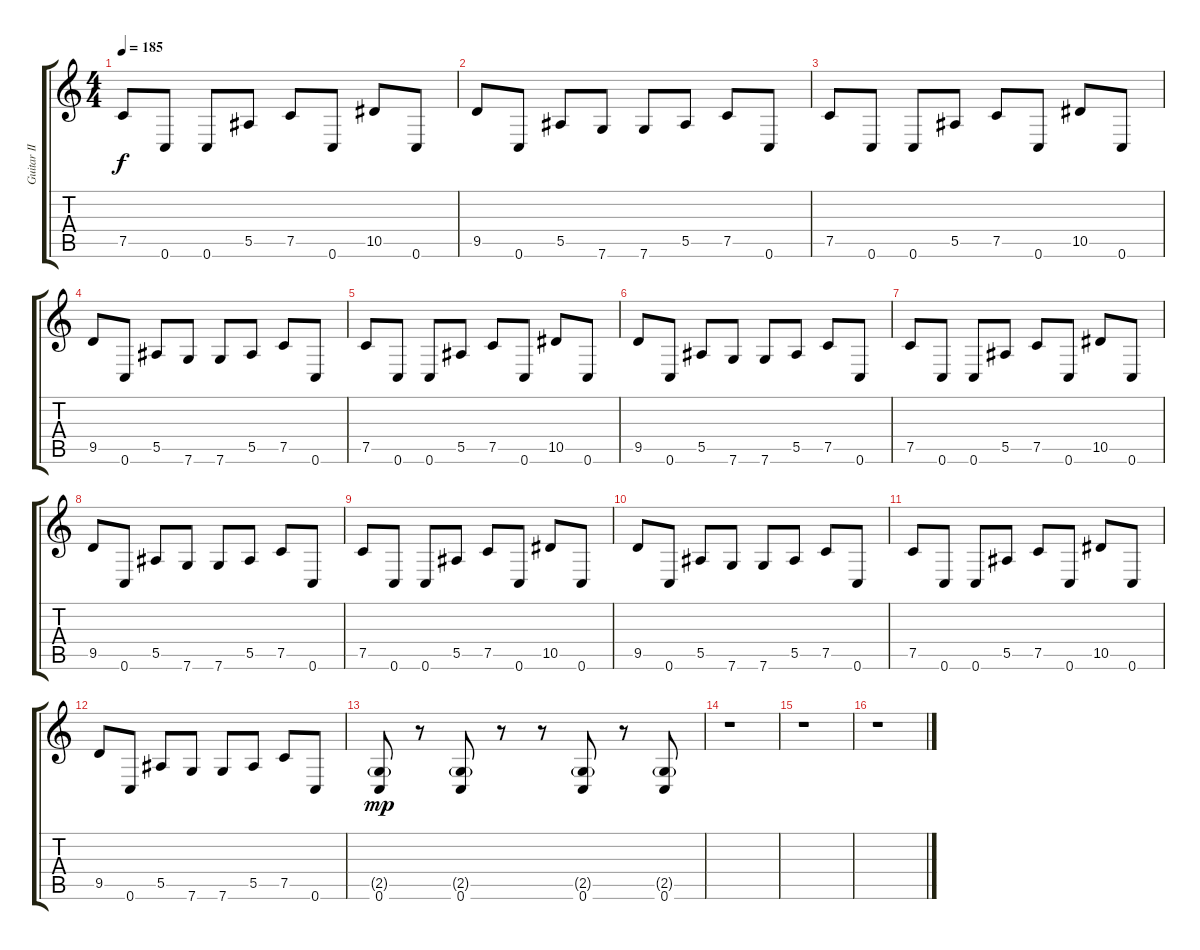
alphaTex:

\track ("Guitar II" "Guitar II") {instrument distortionguitar}
\staff {score tabs}
\tuning (C4 G3 Eb3 Bb2 F2 C2) {hide}
\ts (4 4)
\tempo 185
\clef g2
\ks c
7.5.8{dy f} 0.6.8 0.6.8 5.5.8 7.5.8 0.6.8 10.5.8 0.6.8 |
9.5.8 0.6.8 5.5.8 7.6.8 7.6.8 5.5.8 7.5.8 0.6.8 |
7.5.8 0.6.8 0.6.8 5.5.8 7.5.8 0.6.8 10.5.8 0.6.8 |
9.5.8 0.6.8 5.5.8 7.6.8 7.6.8 5.5.8 7.5.8 0.6.8 |
7.5.8 0.6.8 0.6.8 5.5.8 7.5.8 0.6.8 10.5.8 0.6.8 |
9.5.8 0.6.8 5.5.8 7.6.8 7.6.8 5.5.8 7.5.8 0.6.8 |
7.5.8 0.6.8 0.6.8 5.5.8 7.5.8 0.6.8 10.5.8 0.6.8 |
9.5.8 0.6.8 5.5.8 7.6.8 7.6.8 5.5.8 7.5.8 0.6.8 |
7.5.8 0.6.8 0.6.8 5.5.8 7.5.8 0.6.8 10.5.8 0.6.8 |
9.5.8 0.6.8 5.5.8 7.6.8 7.6.8 5.5.8 7.5.8 0.6.8 |
7.5.8 0.6.8 0.6.8 5.5.8 7.5.8 0.6.8 10.5.8 0.6.8 |
9.5.8 0.6.8 5.5.8 7.6.8 7.6.8 5.5.8 7.5.8 0.6.8 |
(2.5{g} 0.6).8{dy mp} r.8 (2.5{g} 0.6).8 r.8 r.8 (2.5{g} 0.6).8 r.8 (2.5{g} 0.6).8 |
r.1 |
r.1 |
r.1
